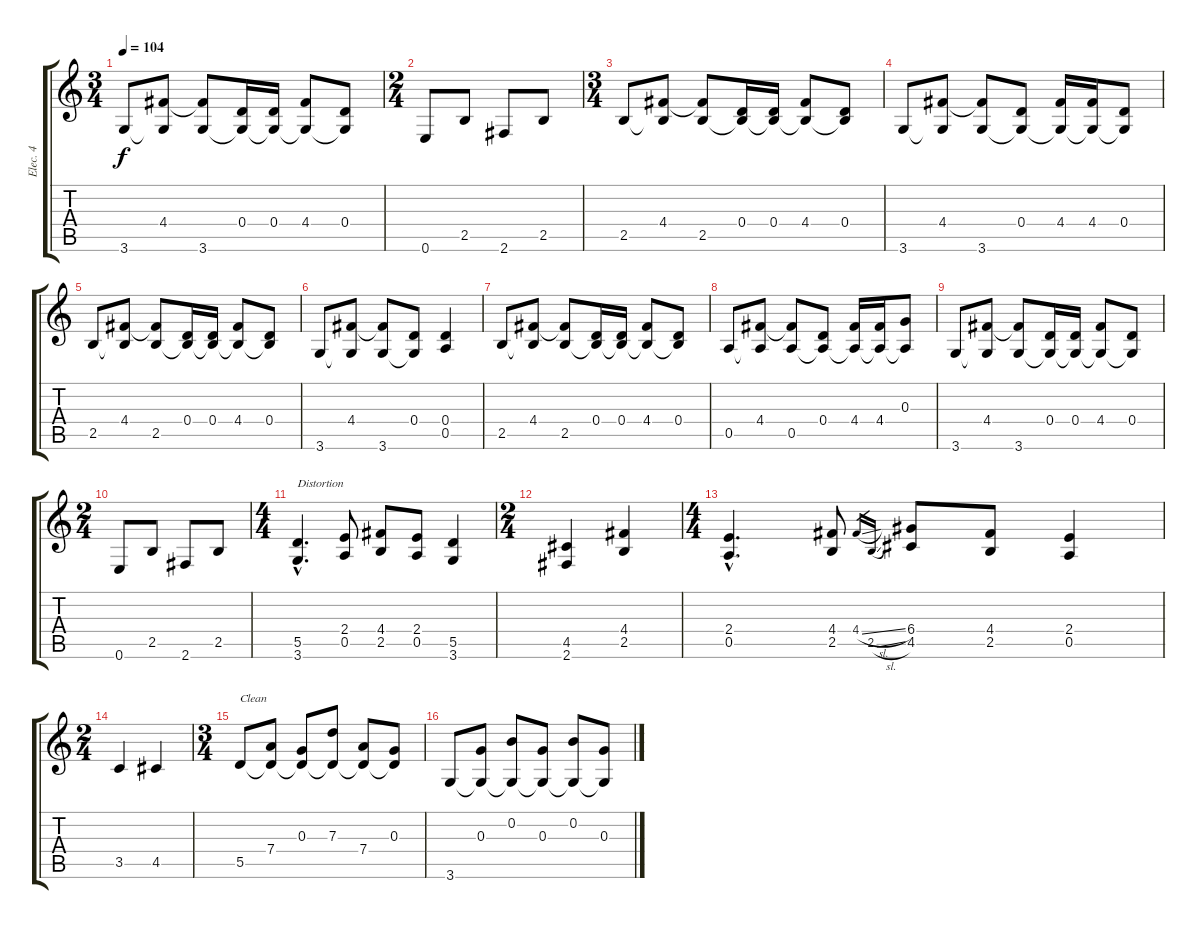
\track ("Elec. 4" "Elec. 4") {instrument electricguitarclean}
\staff {score tabs}
\tuning (E4 B3 G3 D3 A2 E2) {hide}
\ts (3 4)
\tempo 104
\clef g2
\ks c
3.6.8{dy f} (4.4 3.6{t}).8 (4.4{t} 3.6).8 (0.4 3.6{t}).16 (0.4 3.6{t}).16 (4.4 3.6{t}).8 (0.4 3.6{t}).8 |
\ts (2 4)
0.6.8 2.5.8 2.6.8 2.5.8 |
\ts (3 4)
2.5.8 (4.4 2.5{t}).8 (4.4{t} 2.5).8 (0.4 2.5{t}).16 (0.4 2.5{t}).16 (4.4 2.5{t}).8 (0.4 2.5{t}).8 |
3.6.8 (4.4 3.6{t}).8 (4.4{t} 3.6).8 (0.4 3.6{t}).8 (4.4 3.6{t}).16 (4.4 3.6{t}).16 (0.4 3.6{t}).8 |
2.5.8 (4.4 2.5{t}).8 (4.4{t} 2.5).8 (0.4 2.5{t}).16 (0.4 2.5{t}).16 (4.4 2.5{t}).8 (0.4 2.5{t}).8 |
3.6.8 (4.4 3.6{t}).8 (4.4{t} 3.6).8 (0.4 3.6{t}).8 (0.4 0.5).4 |
2.5.8 (4.4 2.5{t}).8 (4.4{t} 2.5).8 (0.4 2.5{t}).16 (0.4 2.5{t}).16 (4.4 2.5{t}).8 (0.4 2.5{t}).8 |
0.5.8 (4.4 0.5{t}).8 (4.4{t} 0.5).8 (0.4 0.5{t}).8 (4.4 0.5{t}).16 (4.4 0.5{t}).16 (0.3 0.5{t}).8 |
3.6.8 (4.4 3.6{t}).8 (4.4{t} 3.6).8 (0.4 3.6{t}).16 (0.4 3.6{t}).16 (4.4 3.6{t}).8 (0.4 3.6{t}).8 |
\ts (2 4)
0.6.8 2.5.8 2.6.8 2.5.8 |
\ts (4 4)
(5.5{hac} 3.6{hac}).4{d txt "Distortion" instrument distortionguitar} (2.4 0.5).8 (4.4 2.5).8 (2.4 0.5).8 (5.5 3.6).4 |
\ts (2 4)
(4.5 2.6).4 (4.4 2.5).4 |
\ts (4 4)
(2.4{hac} 0.5{hac}).4{d} (4.4 2.5).8 4.4{sl}.16{gr} 2.5{sl}.16{gr} (6.4 4.5).8 (4.4 2.5).8 (2.4 0.5).4 |
\ts (2 4)
3.5.4 4.5.4 |
\ts (3 4)
5.5.8{txt "Clean" instrument electricguitarclean} (7.4 5.5{t}).8 (0.3 5.5{t}).8 (7.3 5.5{t}).8 (7.4 5.5{t}).8 (0.3 5.5{t}).8 |
3.6.8 (0.3 3.6{t}).8 (0.2 3.6{t}).8 (0.3 3.6{t}).8 (0.2 3.6{t}).8 (0.3 3.6{t}).8
